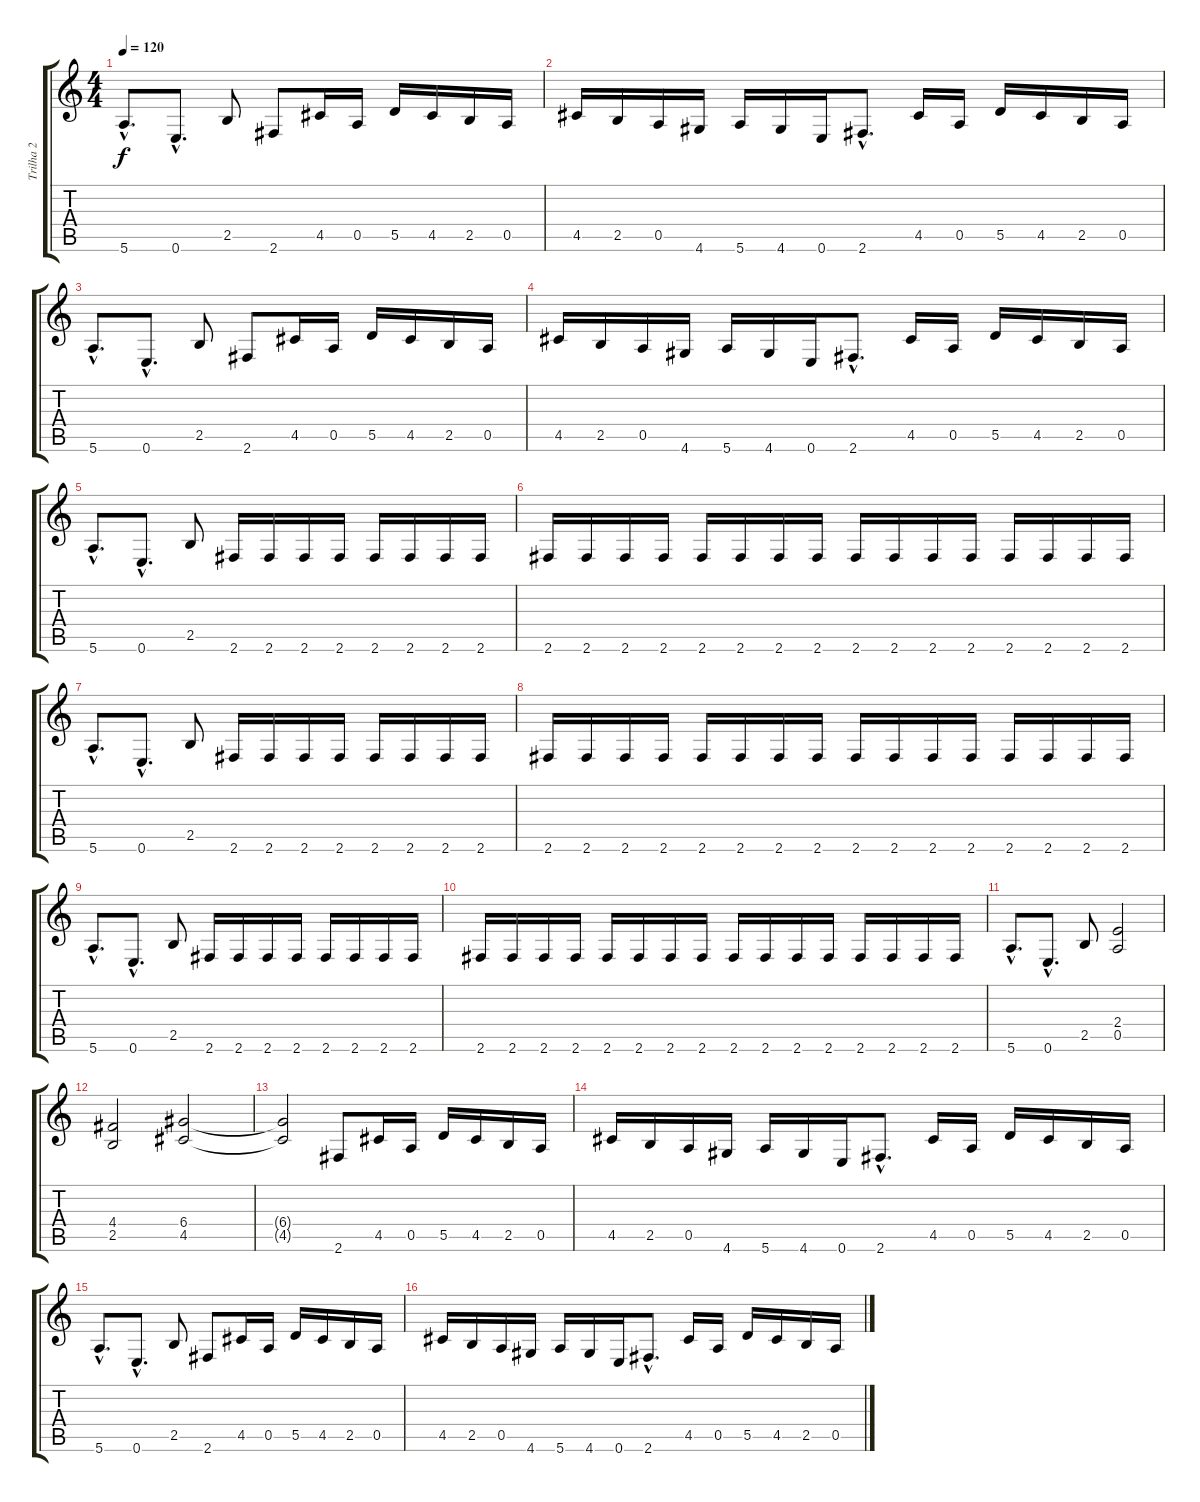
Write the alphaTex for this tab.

\track ("Trilha 2" "Trilha 2") {instrument distortionguitar}
\staff {score tabs}
\tuning (E4 B3 G3 D3 A2 E2) {hide}
\ts (4 4)
\tempo 120
\clef g2
\ks c
5.6{hac}.8{d dy f instrument distortionguitar} 0.6{hac}.8{d} 2.5.8 2.6.8 4.5.16 0.5.16 5.5.16 4.5.16 2.5.16 0.5.16 |
4.5.16 2.5.16 0.5.16 4.6.16 5.6.16 4.6.16 0.6.16 2.6{hac}.8{d} 4.5.16 0.5.16 5.5.16 4.5.16 2.5.16 0.5.16 |
5.6{hac}.8{d} 0.6{hac}.8{d} 2.5.8 2.6.8 4.5.16 0.5.16 5.5.16 4.5.16 2.5.16 0.5.16 |
4.5.16 2.5.16 0.5.16 4.6.16 5.6.16 4.6.16 0.6.16 2.6{hac}.8{d} 4.5.16 0.5.16 5.5.16 4.5.16 2.5.16 0.5.16 |
5.6{hac}.8{d} 0.6{hac}.8{d} 2.5.8 2.6.16 2.6.16 2.6.16 2.6.16 2.6.16 2.6.16 2.6.16 2.6.16 |
2.6.16 2.6.16 2.6.16 2.6.16 2.6.16 2.6.16 2.6.16 2.6.16 2.6.16 2.6.16 2.6.16 2.6.16 2.6.16 2.6.16 2.6.16 2.6.16 |
5.6{hac}.8{d} 0.6{hac}.8{d} 2.5.8 2.6.16 2.6.16 2.6.16 2.6.16 2.6.16 2.6.16 2.6.16 2.6.16 |
2.6.16 2.6.16 2.6.16 2.6.16 2.6.16 2.6.16 2.6.16 2.6.16 2.6.16 2.6.16 2.6.16 2.6.16 2.6.16 2.6.16 2.6.16 2.6.16 |
5.6{hac}.8{d} 0.6{hac}.8{d} 2.5.8 2.6.16 2.6.16 2.6.16 2.6.16 2.6.16 2.6.16 2.6.16 2.6.16 |
2.6.16 2.6.16 2.6.16 2.6.16 2.6.16 2.6.16 2.6.16 2.6.16 2.6.16 2.6.16 2.6.16 2.6.16 2.6.16 2.6.16 2.6.16 2.6.16 |
5.6{hac}.8{d} 0.6{hac}.8{d} 2.5.8 (2.4 0.5).2 |
(4.4 2.5).2 (6.4 4.5).2 |
(6.4{t} 4.5{t}).2 2.6.8 4.5.16 0.5.16 5.5.16 4.5.16 2.5.16 0.5.16 |
4.5.16 2.5.16 0.5.16 4.6.16 5.6.16 4.6.16 0.6.16 2.6{hac}.8{d} 4.5.16 0.5.16 5.5.16 4.5.16 2.5.16 0.5.16 |
5.6{hac}.8{d} 0.6{hac}.8{d} 2.5.8 2.6.8 4.5.16 0.5.16 5.5.16 4.5.16 2.5.16 0.5.16 |
4.5.16 2.5.16 0.5.16 4.6.16 5.6.16 4.6.16 0.6.16 2.6{hac}.8{d} 4.5.16 0.5.16 5.5.16 4.5.16 2.5.16 0.5.16
